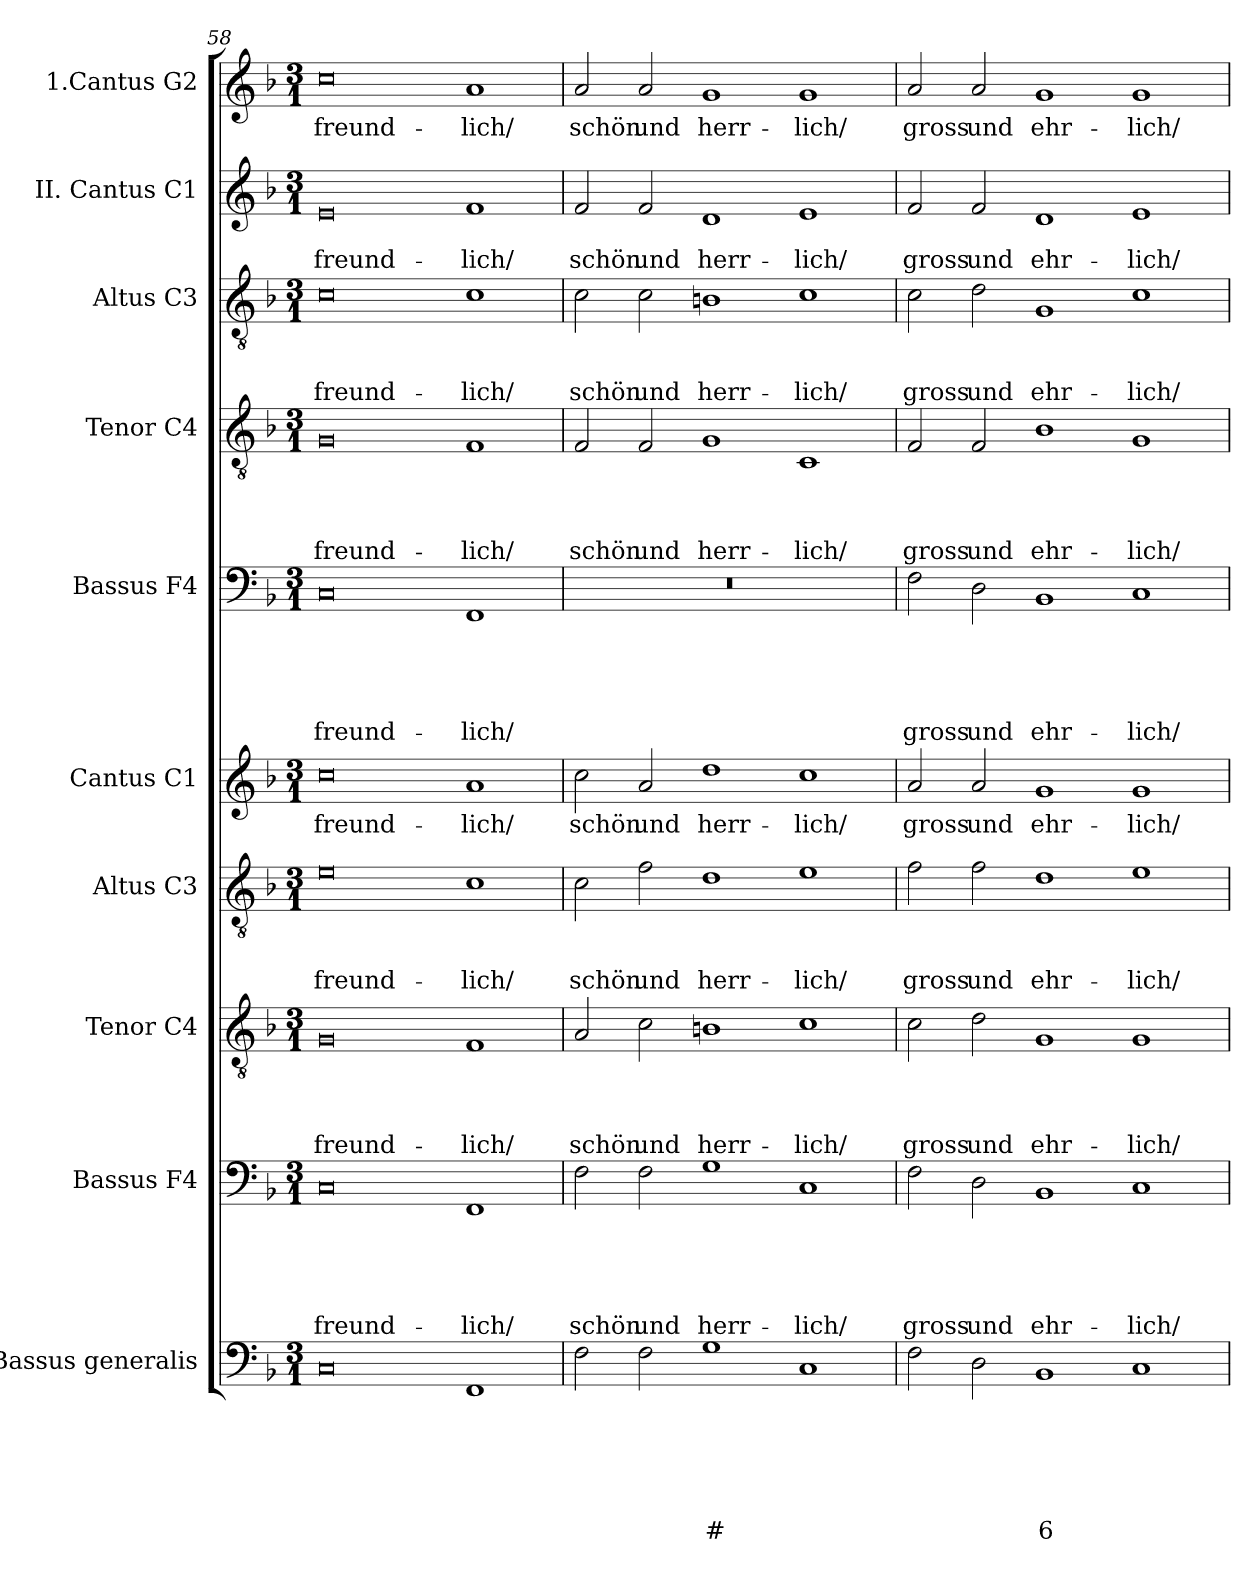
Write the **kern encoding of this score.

**kern	**text	**text	**text	**text	**text	**text	**kern	**text	**text	**text	**text	**text	**kern	**text	**text	**text	**text	**kern	**text	**text	**text	**kern	**text	**kern	**text	**text	**text	**text	**text	**kern	**text	**text	**text	**text	**kern	**text	**text	**text	**kern	**text	**text	**kern	**text
*part10	*part10	*part10	*part10	*part10	*part10	*part10	*part9	*part9	*part9	*part9	*part9	*part9	*part8	*part8	*part8	*part8	*part8	*part7	*part7	*part7	*part7	*part6	*part6	*part5	*part5	*part5	*part5	*part5	*part5	*part4	*part4	*part4	*part4	*part4	*part3	*part3	*part3	*part3	*part2	*part2	*part2	*part1	*part1
*staff10	*staff10	*staff10	*staff10	*staff10	*staff10	*staff10	*staff9	*staff9	*staff9	*staff9	*staff9	*staff9	*staff8	*staff8	*staff8	*staff8	*staff8	*staff7	*staff7	*staff7	*staff7	*staff6	*staff6	*staff5	*staff5	*staff5	*staff5	*staff5	*staff5	*staff4	*staff4	*staff4	*staff4	*staff4	*staff3	*staff3	*staff3	*staff3	*staff2	*staff2	*staff2	*staff1	*staff1
*I"Bassus  generalis	*	*	*	*	*	*	*I"Bassus F4	*	*	*	*	*	*I"Tenor C4	*	*	*	*	*I"Altus  C3	*	*	*	*I"Cantus C1	*	*I"Bassus F4	*	*	*	*	*	*I"Tenor C4	*	*	*	*	*I"Altus C3	*	*	*	*I"II. Cantus C1	*	*	*I"1.Cantus G2	*
!!LO:PB:g=z
*clefF4	*	*	*	*	*	*	*clefF4	*	*	*	*	*	*clefGv2	*	*	*	*	*clefGv2	*	*	*	*clefG2	*	*clefF4	*	*	*	*	*	*clefGv2	*	*	*	*	*clefGv2	*	*	*	*clefG2	*	*	*clefG2	*
*k[b-]	*	*	*	*	*	*	*k[b-]	*	*	*	*	*	*k[b-]	*	*	*	*	*k[b-]	*	*	*	*k[b-]	*	*k[b-]	*	*	*	*	*	*k[b-]	*	*	*	*	*k[b-]	*	*	*	*k[b-]	*	*	*k[b-]	*
*F:	*	*	*	*	*	*	*F:	*	*	*	*	*	*F:	*	*	*	*	*F:	*	*	*	*F:	*	*F:	*	*	*	*	*	*F:	*	*	*	*	*F:	*	*	*	*F:	*	*	*F:	*
*M3/1	*	*	*	*	*	*	*M3/1	*	*	*	*	*	*M3/1	*	*	*	*	*M3/1	*	*	*	*M3/1	*	*M3/1	*	*	*	*	*	*M3/1	*	*	*	*	*M3/1	*	*	*	*M3/1	*	*	*M3/1	*
=58	=58	=58	=58	=58	=58	=58	=58	=58	=58	=58	=58	=58	=58	=58	=58	=58	=58	=58	=58	=58	=58	=58	=58	=58	=58	=58	=58	=58	=58	=58	=58	=58	=58	=58	=58	=58	=58	=58	=58	=58	=58	=58	=58
0C	.	.	.	.	.	.	0C	.	.	.	.	freund-	0G	.	.	.	freund-	0e	.	.	freund-	0cc	freund-	0C	.	.	.	.	freund-	0G	.	.	.	freund-	0c	.	.	freund-	0e	.	freund-	0cc	freund-
1FF	.	.	.	.	.	.	1FF	.	.	.	.	-lich/	1F	.	.	.	-lich/	1c	.	.	-lich/	1a	-lich/	1FF	.	.	.	.	-lich/	1F	.	.	.	-lich/	1c	.	.	-lich/	1f	.	-lich/	1a	-lich/
=59	=59	=59	=59	=59	=59	=59	=59	=59	=59	=59	=59	=59	=59	=59	=59	=59	=59	=59	=59	=59	=59	=59	=59	=59	=59	=59	=59	=59	=59	=59	=59	=59	=59	=59	=59	=59	=59	=59	=59	=59	=59	=59	=59
2F\	.	.	.	.	.	.	2F\	.	.	.	.	schön	2A/	.	.	.	schön	2c\	.	.	schön	2cc\	schön	0.r	.	.	.	.	.	2F/	.	.	.	schön	2c\	.	.	schön	2f/	.	schön	2a/	schön
2F\	.	.	.	.	.	.	2F\	.	.	.	.	und	2c\	.	.	.	und	2f\	.	.	und	2a/	und	.	.	.	.	.	.	2F/	.	.	.	und	2c\	.	.	und	2f/	.	und	2a/	und
1G	.	.	.	.	.	#	1G	.	.	.	.	herr-	1Bn	.	.	.	herr-	1d	.	.	herr-	1dd	herr-	.	.	.	.	.	.	1G	.	.	.	herr-	1Bn	.	.	herr-	1d	.	herr-	1g	herr-
1C	.	.	.	.	.	.	1C	.	.	.	.	-lich/	1c	.	.	.	-lich/	1e	.	.	-lich/	1cc	-lich/	.	.	.	.	.	.	1C	.	.	.	-lich/	1c	.	.	-lich/	1e	.	-lich/	1g	-lich/
=60	=60	=60	=60	=60	=60	=60	=60	=60	=60	=60	=60	=60	=60	=60	=60	=60	=60	=60	=60	=60	=60	=60	=60	=60	=60	=60	=60	=60	=60	=60	=60	=60	=60	=60	=60	=60	=60	=60	=60	=60	=60	=60	=60
2F\	.	.	.	.	.	.	2F\	.	.	.	.	gross	2c\	.	.	.	gross	2f\	.	.	gross	2a/	gross	2F\	.	.	.	.	gross	2F/	.	.	.	gross	2c\	.	.	gross	2f/	.	gross	2a/	gross
2D\	.	.	.	.	.	.	2D\	.	.	.	.	und	2d\	.	.	.	und	2f\	.	.	und	2a/	und	2D\	.	.	.	.	und	2F/	.	.	.	und	2d\	.	.	und	2f/	.	und	2a/	und
1BB-	.	.	.	.	.	6	1BB-	.	.	.	.	ehr-	1G	.	.	.	ehr-	1d	.	.	ehr-	1g	ehr-	1BB-	.	.	.	.	ehr-	1B-	.	.	.	ehr-	1G	.	.	ehr-	1d	.	ehr-	1g	ehr-
1C	.	.	.	.	.	.	1C	.	.	.	.	-lich/	1G	.	.	.	-lich/	1e	.	.	-lich/	1g	-lich/	1C	.	.	.	.	-lich/	1G	.	.	.	-lich/	1c	.	.	-lich/	1e	.	-lich/	1g	-lich/
=	=	=	=	=	=	=	=	=	=	=	=	=	=	=	=	=	=	=	=	=	=	=	=	=	=	=	=	=	=	=	=	=	=	=	=	=	=	=	=	=	=	=	=
*-	*-	*-	*-	*-	*-	*-	*-	*-	*-	*-	*-	*-	*-	*-	*-	*-	*-	*-	*-	*-	*-	*-	*-	*-	*-	*-	*-	*-	*-	*-	*-	*-	*-	*-	*-	*-	*-	*-	*-	*-	*-	*-	*-
